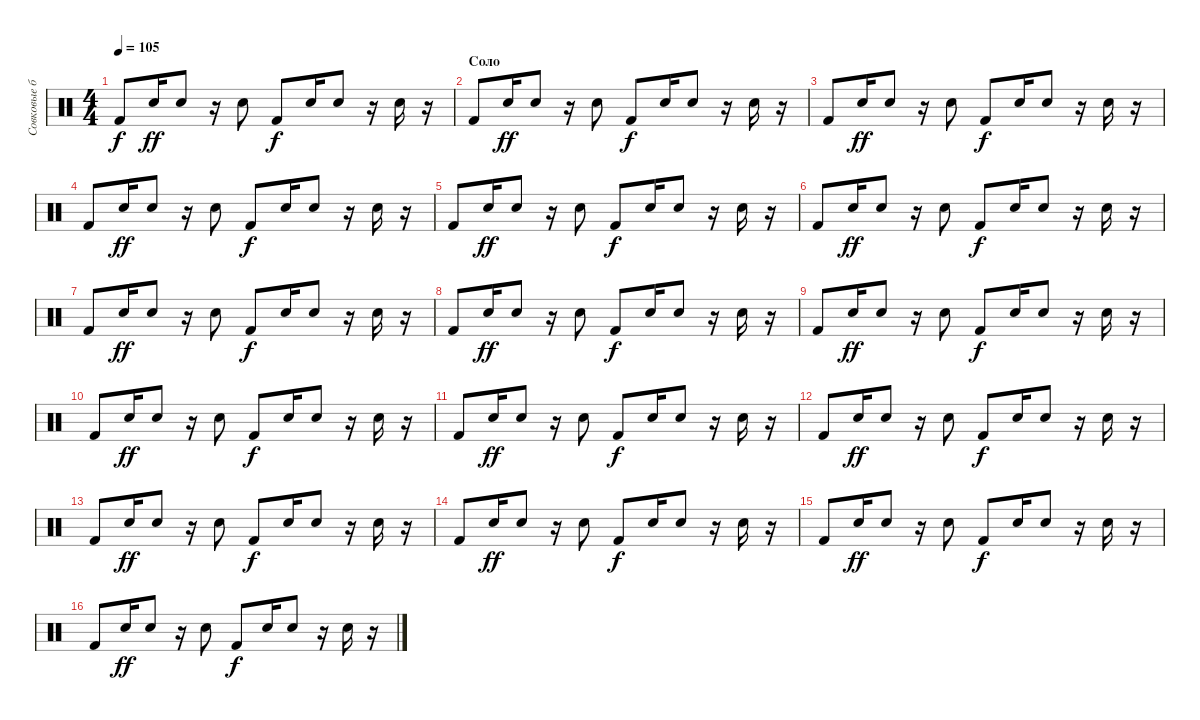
\track ("Совковые барабаны 1" "Совковые б") {instrument percussion}
\staff {score}
\articulation defaults
\ts (4 4)
\tempo 105
\clef neutral
\ks c "Kick (hit) 2".8{dy f} "Electric Snare (hit)".16{dy ff} "Electric Snare (hit)".8
r.16 "Electric Snare (hit)".8 "Kick (hit) 2".8{dy f} "Electric Snare (hit)".16 "Electric Snare (hit)".8 r.16 "Electric Snare (hit)".16 r.16 |
\section ("" "Соло")
"Kick (hit) 2".8 "Electric Snare (hit)".16{dy ff} "Electric Snare (hit)".8 r.16 "Electric Snare (hit)".8 "Kick (hit) 2".8{dy f} "Electric Snare (hit)".16 "Electric Snare (hit)".8 r.16 "Electric Snare (hit)".16 r.16 |
"Kick (hit) 2".8 "Electric Snare (hit)".16{dy ff} "Electric Snare (hit)".8 r.16 "Electric Snare (hit)".8 "Kick (hit) 2".8{dy f} "Electric Snare (hit)".16 "Electric Snare (hit)".8 r.16 "Electric Snare (hit)".16 r.16 |
"Kick (hit) 2".8 "Electric Snare (hit)".16{dy ff} "Electric Snare (hit)".8 r.16 "Electric Snare (hit)".8 "Kick (hit) 2".8{dy f} "Electric Snare (hit)".16 "Electric Snare (hit)".8 r.16 "Electric Snare (hit)".16 r.16 |
"Kick (hit) 2".8 "Electric Snare (hit)".16{dy ff} "Electric Snare (hit)".8 r.16 "Electric Snare (hit)".8 "Kick (hit) 2".8{dy f} "Electric Snare (hit)".16 "Electric Snare (hit)".8 r.16 "Electric Snare (hit)".16 r.16 |
"Kick (hit) 2".8 "Electric Snare (hit)".16{dy ff} "Electric Snare (hit)".8 r.16 "Electric Snare (hit)".8 "Kick (hit) 2".8{dy f} "Electric Snare (hit)".16 "Electric Snare (hit)".8 r.16 "Electric Snare (hit)".16 r.16 |
"Kick (hit) 2".8 "Electric Snare (hit)".16{dy ff} "Electric Snare (hit)".8 r.16 "Electric Snare (hit)".8 "Kick (hit) 2".8{dy f} "Electric Snare (hit)".16 "Electric Snare (hit)".8 r.16 "Electric Snare (hit)".16 r.16 |
"Kick (hit) 2".8 "Electric Snare (hit)".16{dy ff} "Electric Snare (hit)".8 r.16 "Electric Snare (hit)".8 "Kick (hit) 2".8{dy f} "Electric Snare (hit)".16 "Electric Snare (hit)".8 r.16 "Electric Snare (hit)".16 r.16 |
"Kick (hit) 2".8 "Electric Snare (hit)".16{dy ff} "Electric Snare (hit)".8 r.16 "Electric Snare (hit)".8 "Kick (hit) 2".8{dy f} "Electric Snare (hit)".16 "Electric Snare (hit)".8 r.16 "Electric Snare (hit)".16 r.16 |
"Kick (hit) 2".8 "Electric Snare (hit)".16{dy ff} "Electric Snare (hit)".8 r.16 "Electric Snare (hit)".8 "Kick (hit) 2".8{dy f} "Electric Snare (hit)".16 "Electric Snare (hit)".8 r.16 "Electric Snare (hit)".16 r.16 |
"Kick (hit) 2".8 "Electric Snare (hit)".16{dy ff} "Electric Snare (hit)".8 r.16 "Electric Snare (hit)".8 "Kick (hit) 2".8{dy f} "Electric Snare (hit)".16 "Electric Snare (hit)".8 r.16 "Electric Snare (hit)".16 r.16 |
"Kick (hit) 2".8 "Electric Snare (hit)".16{dy ff} "Electric Snare (hit)".8 r.16 "Electric Snare (hit)".8 "Kick (hit) 2".8{dy f} "Electric Snare (hit)".16 "Electric Snare (hit)".8 r.16 "Electric Snare (hit)".16 r.16 |
"Kick (hit) 2".8 "Electric Snare (hit)".16{dy ff} "Electric Snare (hit)".8 r.16 "Electric Snare (hit)".8 "Kick (hit) 2".8{dy f} "Electric Snare (hit)".16 "Electric Snare (hit)".8 r.16 "Electric Snare (hit)".16 r.16 |
"Kick (hit) 2".8 "Electric Snare (hit)".16{dy ff} "Electric Snare (hit)".8 r.16 "Electric Snare (hit)".8 "Kick (hit) 2".8{dy f} "Electric Snare (hit)".16 "Electric Snare (hit)".8 r.16 "Electric Snare (hit)".16 r.16 |
"Kick (hit) 2".8 "Electric Snare (hit)".16{dy ff} "Electric Snare (hit)".8 r.16 "Electric Snare (hit)".8 "Kick (hit) 2".8{dy f} "Electric Snare (hit)".16 "Electric Snare (hit)".8 r.16 "Electric Snare (hit)".16 r.16 |
"Kick (hit) 2".8 "Electric Snare (hit)".16{dy ff} "Electric Snare (hit)".8 r.16 "Electric Snare (hit)".8 "Kick (hit) 2".8{dy f} "Electric Snare (hit)".16 "Electric Snare (hit)".8 r.16 "Electric Snare (hit)".16 r.16
